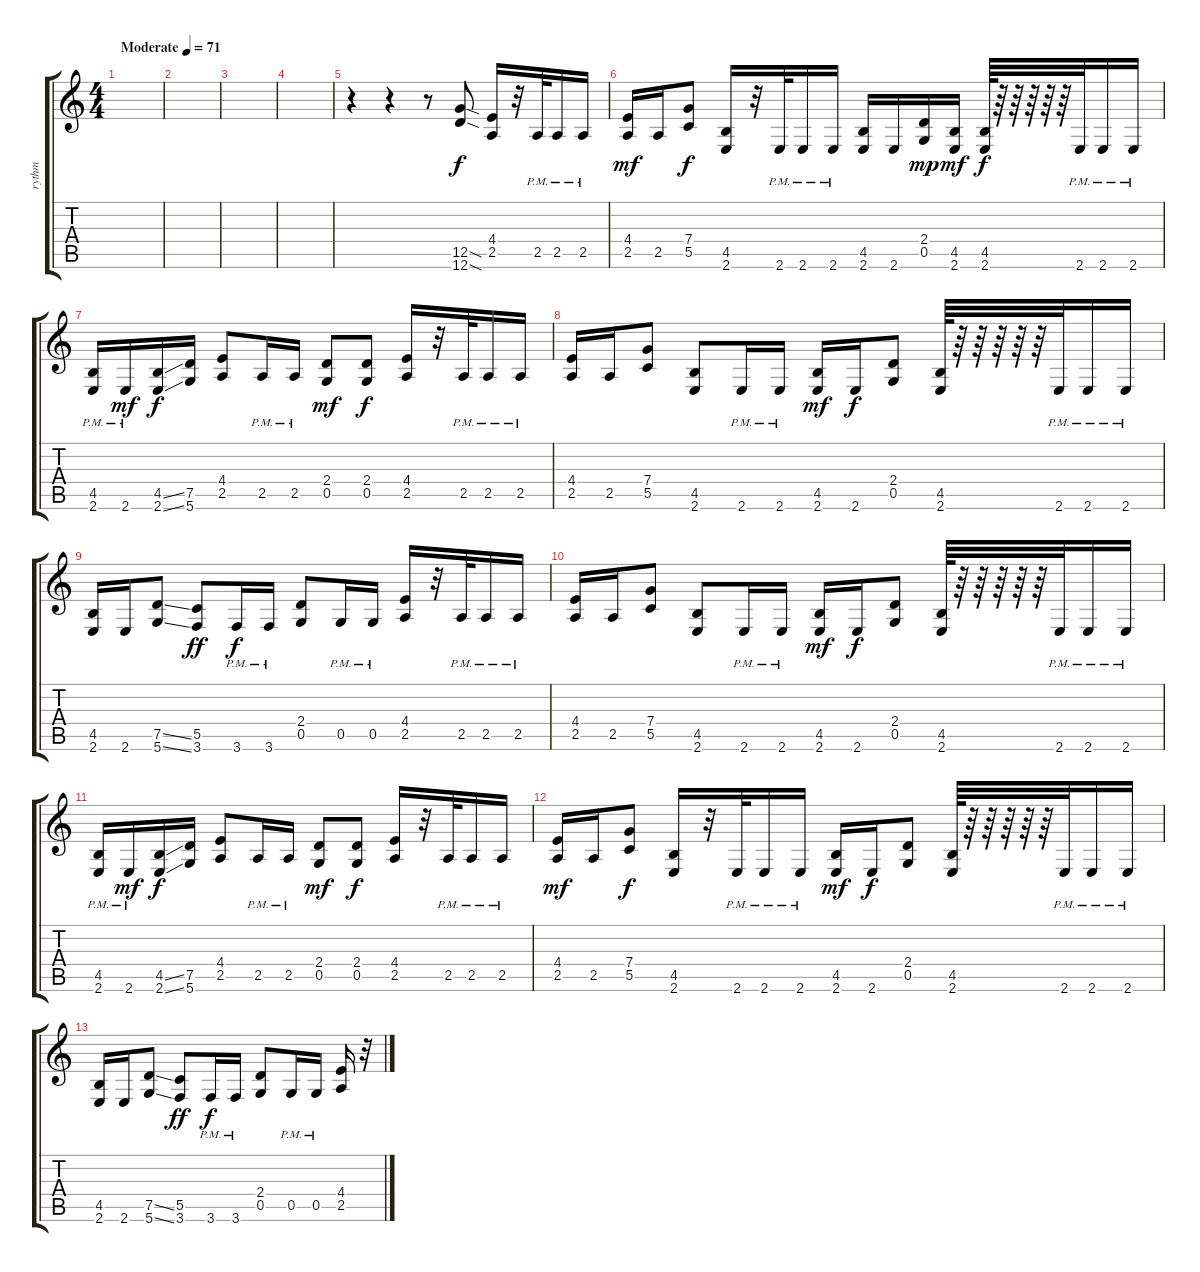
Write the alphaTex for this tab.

\track ("rythm" "rythm") {instrument acousticguitarnylon}
\staff {score tabs}
\tuning (D4 A3 F3 C3 G2 D2) {hide}
\ts (4 4)
\tempo (71 "Moderate")
\clef g2
\ks c
|
|
|
|
r.4 r.4 r.8 (12.5{sod} 12.6{sod}).8{instrument distortionguitar} (4.4 2.5).16{dy f} r.32 2.5{pm}.32 2.5{pm}.16 2.5{pm}.16 |
(4.4 2.5).16{dy mf} 2.5.16 (7.4 5.5).8{dy f} (4.5 2.6).16 r.32 2.6{pm}.32 2.6{pm}.16 2.6{pm}.16 (4.5 2.6).16 2.6.16 (2.4 0.5).16{dy mp} (4.5 2.6).16{dy mf} (4.5 2.6).64{dy f} r.64 r.64 r.64 r.64 r.64 2.6{pm}.32 2.6{pm}.16 2.6{pm}.16 |
(4.5 2.6{pm}).16 2.6{pm}.16{dy mf} (4.5{ss} 2.6{ss}).16{dy f} (7.5 5.6).16 (4.4 2.5).8 2.5{pm}.16 2.5{pm}.16 (2.4 0.5).8{dy mf} (2.4 0.5).8{dy f} (4.4 2.5).16 r.32 2.5{pm}.32 2.5{pm}.16 2.5{pm}.16 |
(4.4 2.5).16 2.5.16 (7.4 5.5).8 (4.5 2.6).8 2.6{pm}.16 2.6{pm}.16 (4.5 2.6).16{dy mf} 2.6.16{dy f} (2.4 0.5).8 (4.5 2.6).64 r.64 r.64 r.64 r.64 r.64 2.6{pm}.32 2.6{pm}.16 2.6{pm}.16 |
(4.5 2.6).16 2.6.16 (7.5{ss} 5.6{ss}).8 (5.5 3.6).8{dy ff} 3.6{pm}.16{dy f} 3.6{pm}.16 (2.4 0.5).8 0.5{pm}.16 0.5{pm}.16 (4.4 2.5).16 r.32 2.5{pm}.32 2.5{pm}.16 2.5{pm}.16 |
(4.4 2.5).16 2.5.16 (7.4 5.5).8 (4.5 2.6).8 2.6{pm}.16 2.6{pm}.16 (4.5 2.6).16{dy mf} 2.6.16{dy f} (2.4 0.5).8 (4.5 2.6).64 r.64 r.64 r.64 r.64 r.64 2.6{pm}.32 2.6{pm}.16 2.6{pm}.16 |
(4.5 2.6{pm}).16 2.6{pm}.16{dy mf} (4.5{ss} 2.6{ss}).16{dy f} (7.5 5.6).16 (4.4 2.5).8 2.5{pm}.16 2.5{pm}.16 (2.4 0.5).8{dy mf} (2.4 0.5).8{dy f} (4.4 2.5).16 r.32 2.5{pm}.32 2.5{pm}.16 2.5{pm}.16 |
(4.4 2.5).16{dy mf} 2.5.16 (7.4 5.5).8{dy f} (4.5 2.6).16 r.32 2.6{pm}.32 2.6{pm}.16 2.6{pm}.16 (4.5 2.6).16{dy mf} 2.6.16{dy f} (2.4 0.5).8 (4.5 2.6).64 r.64 r.64 r.64 r.64 r.64 2.6{pm}.32 2.6{pm}.16 2.6{pm}.16 |
(4.5 2.6).16 2.6.16 (7.5{ss} 5.6{ss}).8 (5.5 3.6).8{dy ff} 3.6{pm}.16{dy f} 3.6{pm}.16 (2.4 0.5).8 0.5{pm}.16 0.5{pm}.16 (4.4 2.5).16 r.32
